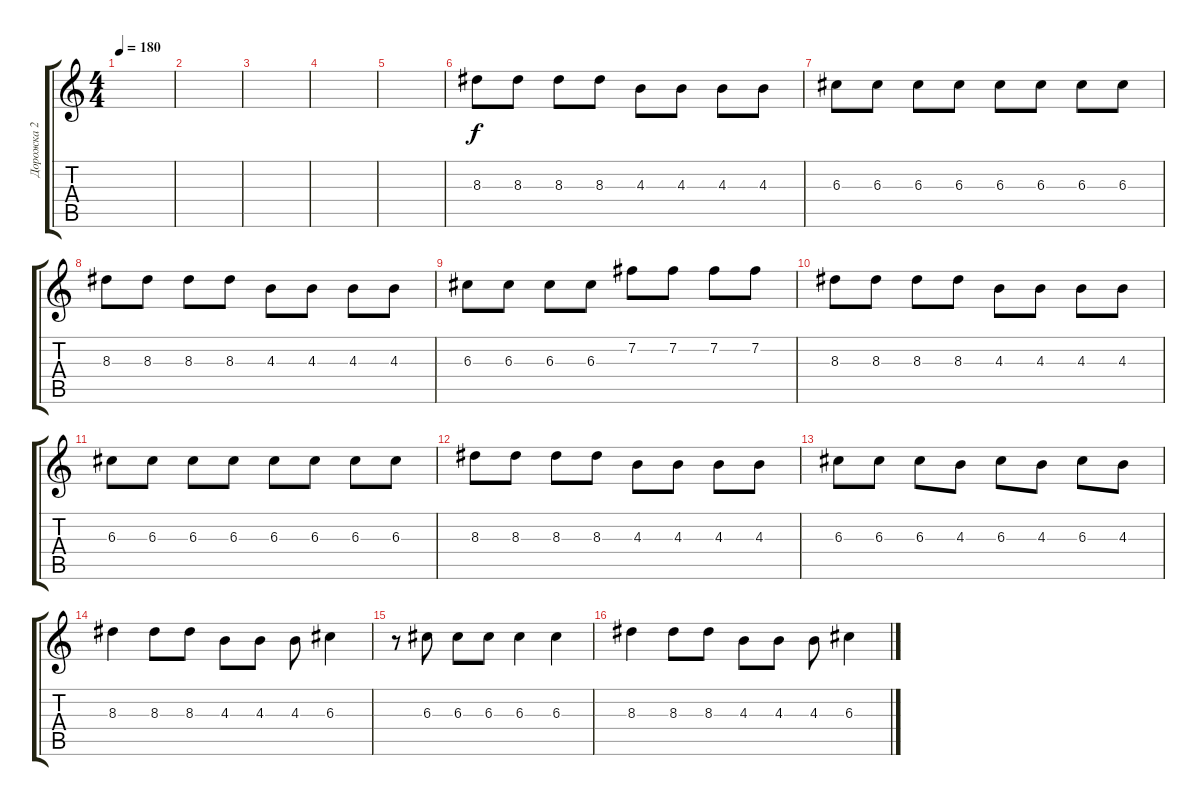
\track ("Дорожка 2" "Дорожка 2") {instrument distortionguitar}
\staff {score tabs}
\tuning (E4 B3 G3 D3 A2 E2) {hide}
\ts (4 4)
\tempo 180
\clef g2
\ks c
|
|
|
|
|
8.3.8 8.3.8 8.3.8 8.3.8 4.3.8 4.3.8 4.3.8 4.3.8 |
6.3.8 6.3.8 6.3.8 6.3.8 6.3.8 6.3.8 6.3.8 6.3.8 |
8.3.8 8.3.8 8.3.8 8.3.8 4.3.8 4.3.8 4.3.8 4.3.8 |
6.3.8 6.3.8 6.3.8 6.3.8 7.2.8 7.2.8 7.2.8 7.2.8 |
8.3.8 8.3.8 8.3.8 8.3.8 4.3.8 4.3.8 4.3.8 4.3.8 |
6.3.8 6.3.8 6.3.8 6.3.8 6.3.8 6.3.8 6.3.8 6.3.8 |
8.3.8 8.3.8 8.3.8 8.3.8 4.3.8 4.3.8 4.3.8 4.3.8 |
6.3.8 6.3.8 6.3.8 4.3.8 6.3.8 4.3.8 6.3.8 4.3.8 |
8.3.4{dy f} 8.3.8 8.3.8 4.3.8 4.3.8 4.3.8 6.3.4 |
r.8 6.3.8 6.3.8 6.3.8 6.3.4 6.3.4 |
8.3.4 8.3.8 8.3.8 4.3.8 4.3.8 4.3.8 6.3.4
